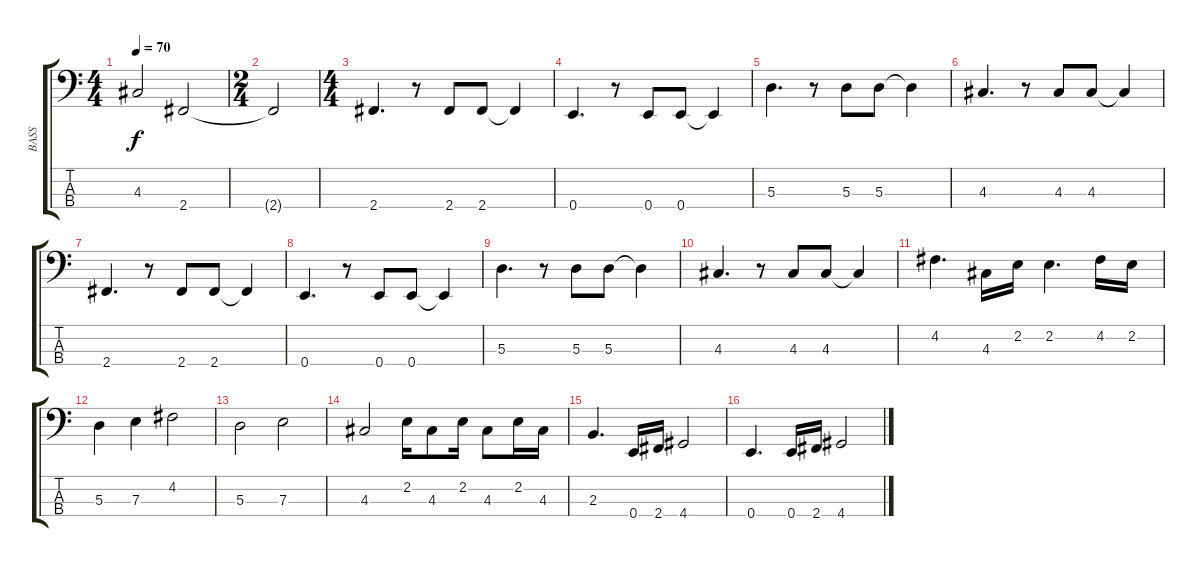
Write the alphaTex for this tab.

\track ("BASS" "BASS") {instrument electricbassfinger}
\staff {score tabs}
\tuning (G2 D2 A1 E1) {hide}
\ts (4 4)
\tempo 70
\clef f4
\ks c
4.3.2{dy f} 2.4.2 |
\ts (2 4)
2.4{t}.2 |
\ts (4 4)
2.4.4{d} r.8{txt ""} 2.4.8 2.4.8 2.4{t}.4 |
0.4.4{d} r.8 0.4.8 0.4.8 0.4{t}.4 |
5.3.4{d} r.8 5.3.8 5.3.8 5.3{t}.4{txt ""} |
4.3.4{d} r.8 4.3.8 4.3.8 4.3{t}.4 |
2.4.4{d} r.8 2.4.8 2.4.8 2.4{t}.4 |
0.4.4{d} r.8 0.4.8{txt ""} 0.4.8 0.4{t}.4 |
5.3.4{d} r.8 5.3.8 5.3.8 5.3{t}.4 |
4.3.4{d} r.8 4.3.8 4.3.8 4.3{t}.4 |
4.2.4{d} 4.3.16 2.2.16 2.2.4{d} 4.2.16 2.2.16 |
5.3.4 7.3.4 4.2.2 |
5.3.2 7.3.2 |
4.3.2{txt ""} 2.2.16 4.3.8 2.2.16 4.3.8 2.2.16 4.3.16 |
2.3.4{d} 0.4.16 2.4.16 4.4.2 |
0.4.4{d} 0.4.16 2.4.16 4.4.2
